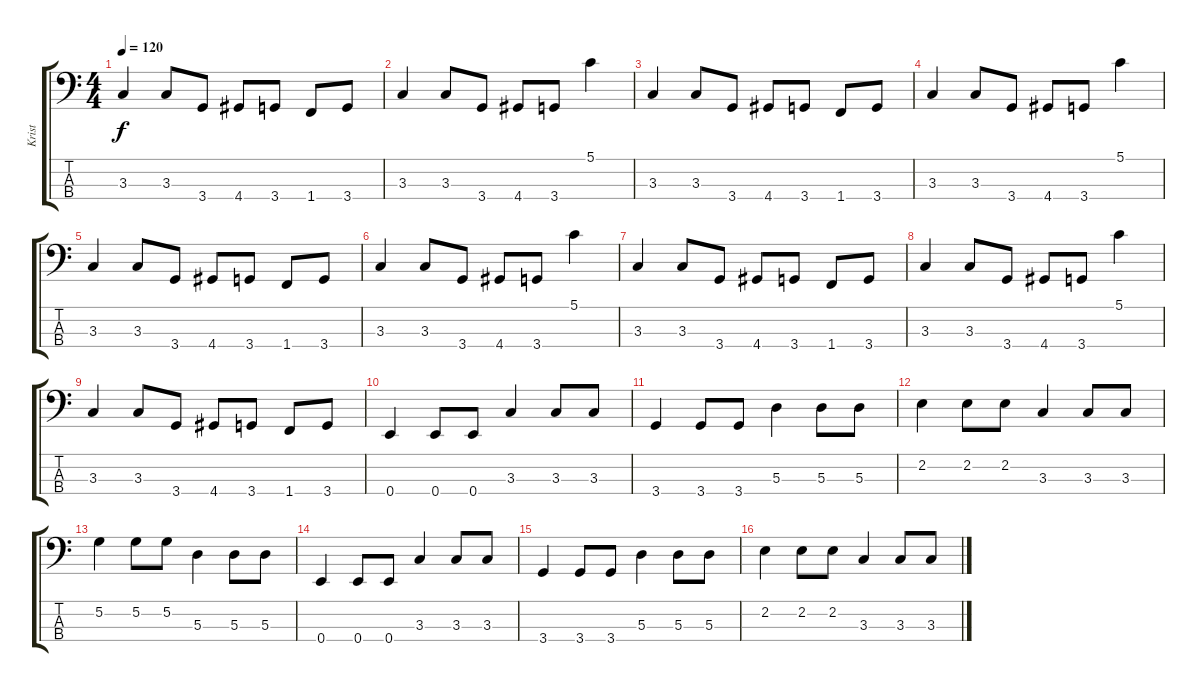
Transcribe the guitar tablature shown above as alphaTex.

\track ("Krist" "Krist") {instrument electricbasspick}
\staff {score tabs}
\tuning (G2 D2 A1 E1) {hide}
\ts (4 4)
\tempo 120
\clef f4
\ks c
3.3.4{dy f} 3.3.8 3.4.8 4.4.8 3.4.8 1.4.8 3.4.8 |
3.3.4 3.3.8 3.4.8 4.4.8 3.4.8 5.1.4 |
3.3.4 3.3.8 3.4.8 4.4.8 3.4.8 1.4.8 3.4.8 |
3.3.4 3.3.8 3.4.8 4.4.8 3.4.8 5.1.4 |
3.3.4 3.3.8 3.4.8 4.4.8 3.4.8 1.4.8 3.4.8 |
3.3.4 3.3.8 3.4.8 4.4.8 3.4.8 5.1.4 |
3.3.4 3.3.8 3.4.8 4.4.8 3.4.8 1.4.8 3.4.8 |
3.3.4 3.3.8 3.4.8 4.4.8 3.4.8 5.1.4 |
3.3.4 3.3.8 3.4.8 4.4.8 3.4.8 1.4.8 3.4.8 |
0.4.4 0.4.8 0.4.8 3.3.4 3.3.8 3.3.8 |
3.4.4 3.4.8 3.4.8 5.3.4 5.3.8 5.3.8 |
2.2.4 2.2.8 2.2.8 3.3.4 3.3.8 3.3.8 |
5.2.4 5.2.8 5.2.8 5.3.4 5.3.8 5.3.8 |
0.4.4 0.4.8 0.4.8 3.3.4 3.3.8 3.3.8 |
3.4.4 3.4.8 3.4.8 5.3.4 5.3.8 5.3.8 |
2.2.4 2.2.8 2.2.8 3.3.4 3.3.8 3.3.8
